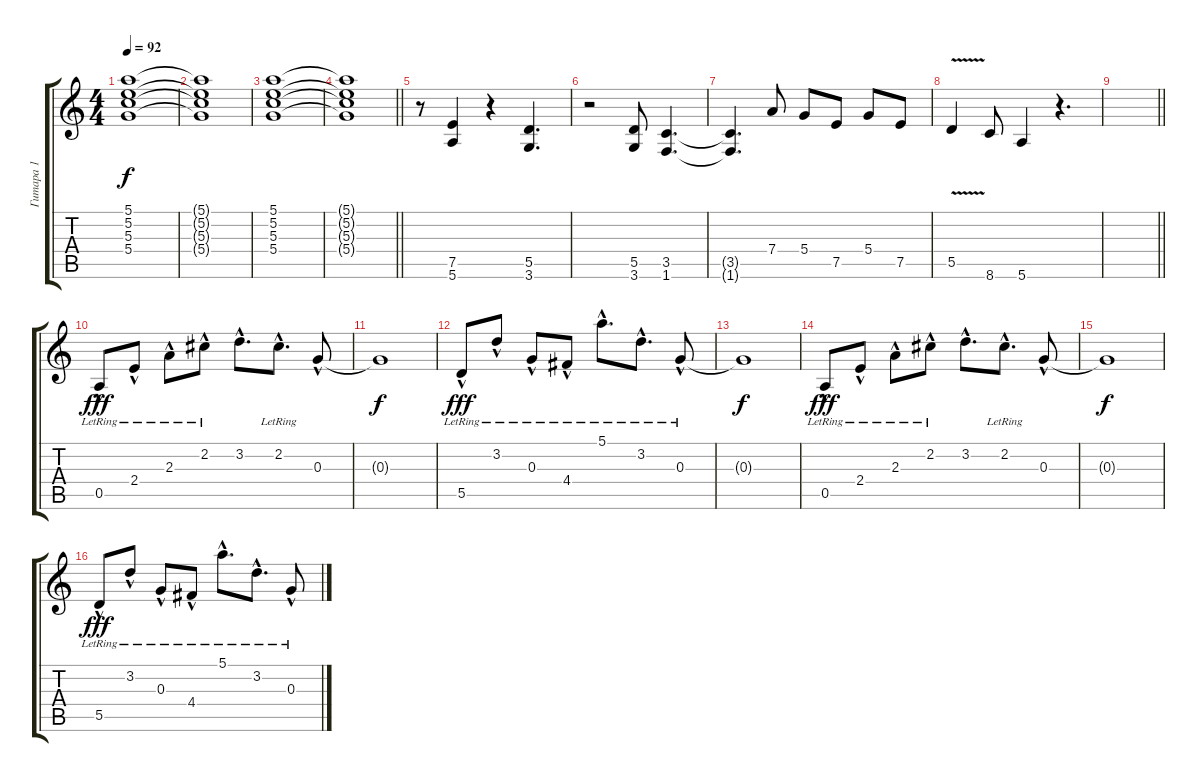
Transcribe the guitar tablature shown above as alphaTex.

\track ("Гитара 1" "Гитара 1") {instrument electricguitarclean}
\staff {score tabs}
\tuning (E4 B3 G3 D3 A2 E2) {hide}
\ts (4 4)
\tempo 92
\clef g2
\ks c
(5.1 5.2 5.3 5.4).1{dy f} |
(5.1{t} 5.2{t} 5.3{t} 5.4{t}).1 |
(5.1 5.2 5.3 5.4).1 |
\barLineRight lightlight
(5.1{t} 5.2{t} 5.3{t} 5.4{t}).1 |
r.8 (7.5 5.6).4 r.4 (5.5 3.6).4{d} |
r.2 (5.5 3.6).8 (3.5 1.6).4{d} |
(3.5{t} 1.6{t}).4{d} 7.4.8 5.4.8 7.5.8 5.4.8 7.5.8 |
5.5{v}.4 8.6.8 5.6.4 r.4{d} |
\barLineRight lightlight
|
0.5{hac lr}.8{dy fff} 2.4{hac lr}.8 2.3{hac lr}.8 2.2{hac lr}.8 3.2{hac}.8{d} 2.2{hac lr}.8{d} 0.3{hac}.8 |
0.3{t}.1{dy f} |
5.5{hac lr}.8{dy fff} 3.2{hac lr}.8 0.3{hac lr}.8 4.4{hac lr}.8 5.1{hac lr}.8{d} 3.2{hac lr}.8{d} 0.3{hac lr}.8 |
0.3{t}.1{dy f} |
0.5{hac lr}.8{dy fff} 2.4{hac lr}.8 2.3{hac lr}.8 2.2{hac lr}.8 3.2{hac}.8{d} 2.2{hac lr}.8{d} 0.3{hac}.8 |
0.3{t}.1{dy f} |
5.5{hac lr}.8{dy fff} 3.2{hac lr}.8 0.3{hac lr}.8 4.4{hac lr}.8 5.1{hac lr}.8{d} 3.2{hac lr}.8{d} 0.3{hac lr}.8
